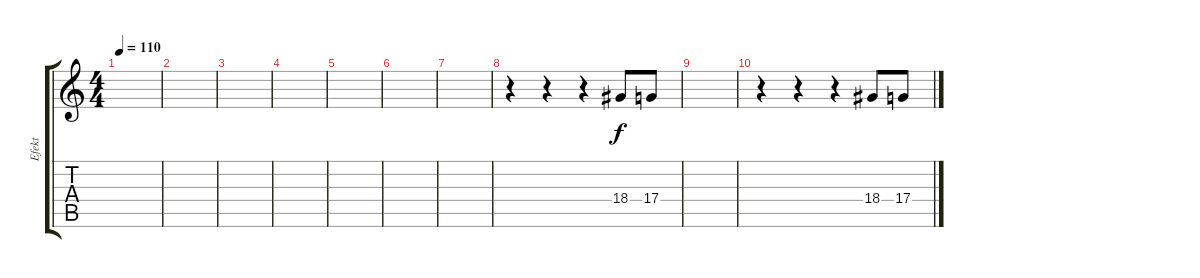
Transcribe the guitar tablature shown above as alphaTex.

\track ("Efekt" "Efekt") {instrument harpsichord}
\staff {score tabs}
\tuning (E4 B3 G3 D3 A2 E2) {hide}
\ts (4 4)
\tempo 110
\clef g2
\ks c
|
|
|
|
|
|
|
r.4 r.4 r.4 18.4.8 17.4.8 |
|
r.4 r.4 r.4 18.4.8 17.4.8
